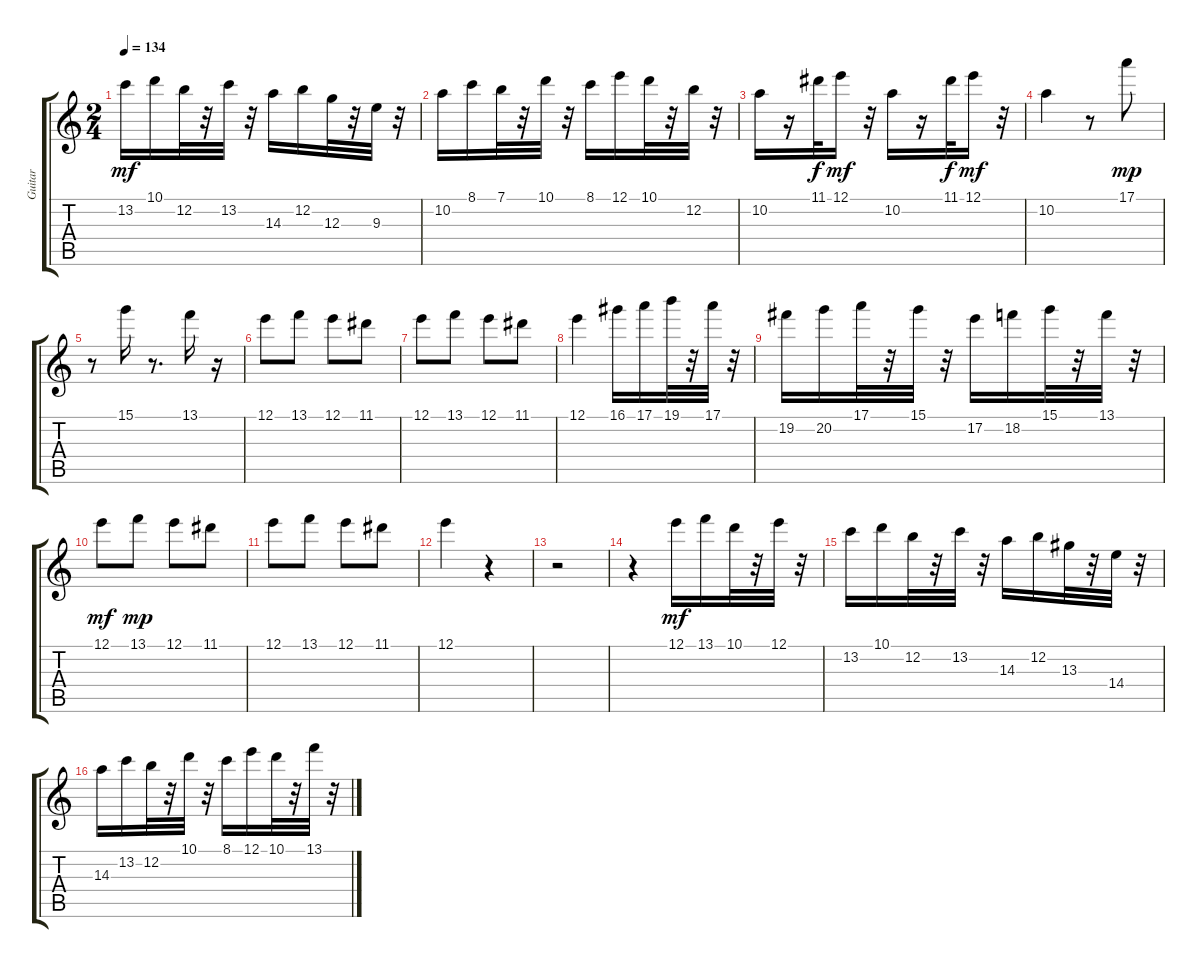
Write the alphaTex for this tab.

\track ("Guitar" "Guitar") {instrument acousticguitarnylon}
\staff {score tabs}
\tuning (E4 B3 G3 D3 A2 E2) {hide}
\ts (2 4)
\tempo 134
\clef g2
\ks c
13.2.16{dy mf} 10.1.16 12.2.32 r.32 13.2.32 r.32 14.3.16 12.2.16 12.3.32 r.32 9.3.32 r.32 |
10.2.16 8.1.16 7.1.32 r.32 10.1.32 r.32 8.1.16 12.1.16 10.1.32 r.32 12.2.32 r.32 |
10.2.16 r.16 11.1.32{dy f} 12.1.16{dy mf} r.32 10.2.16 r.16 11.1.32{dy f} 12.1.16{dy mf} r.32 |
10.2.4 r.8 17.1.8{dy mp} |
r.8 15.1.16 r.8{d} 13.1.16 r.16 |
12.1.8 13.1.8 12.1.8 11.1.8 |
12.1.8 13.1.8 12.1.8 11.1.8 |
12.1.4 16.1.16 17.1.16 19.1.32 r.32 17.1.32 r.32 |
19.2.16 20.2.16 17.1.32 r.32 15.1.32 r.32 17.2.16 18.2.16 15.1.32 r.32 13.1.32 r.32 |
12.1.8{dy mf} 13.1.8{dy mp} 12.1.8 11.1.8 |
12.1.8 13.1.8 12.1.8 11.1.8 |
12.1.4 r.4 |
r.2 |
r.4 12.1.16{dy mf} 13.1.16 10.1.32 r.32 12.1.32 r.32 |
13.2.16 10.1.16 12.2.32 r.32 13.2.32 r.32 14.3.16 12.2.16 13.3.32 r.32 14.4.32 r.32 |
14.3.16 13.2.16 12.2.32 r.32 10.1.32 r.32 8.1.16 12.1.16 10.1.32 r.32 13.1.32 r.32
